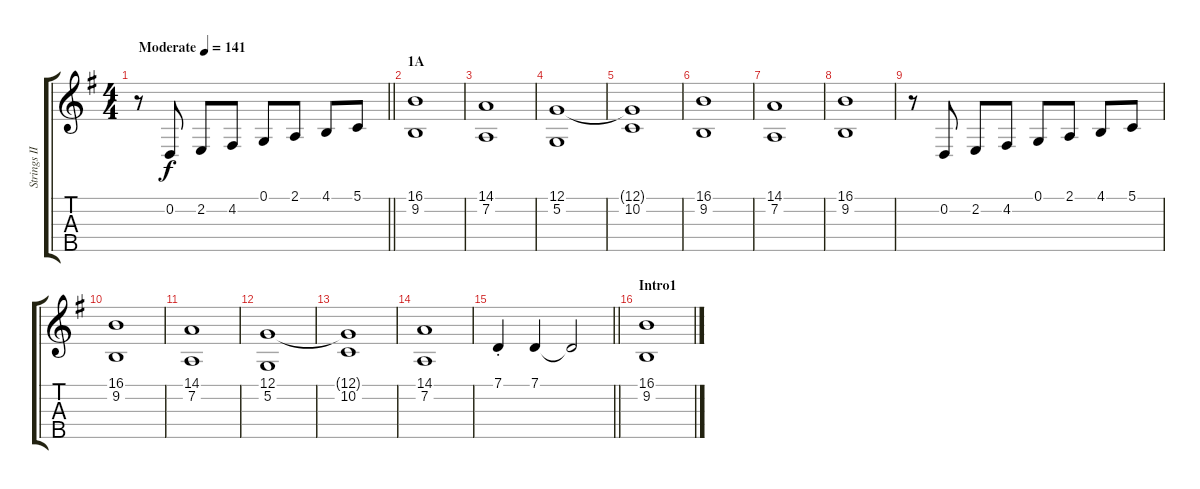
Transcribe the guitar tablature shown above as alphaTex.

\track ("Strings II" "Strings II") {instrument stringensemble1}
\staff {score tabs}
\tuning (G3 D3 A2 E2 B1) {hide}
\ts (4 4)
\tempo (141 "Moderate")
\clef g2
\barLineRight lightlight
\ks g
r.8{dy f instrument stringensemble1} 0.2.8 2.2.8 4.2.8 0.1.8 2.1.8 4.1.8 5.1.8 |
\section ("" "1A")
(16.1 9.2).1 |
(14.1 7.2).1 |
(12.1 5.2).1 |
(12.1{t} 10.2).1 |
(16.1 9.2).1 |
(14.1 7.2).1 |
(16.1 9.2).1 |
r.8 0.2.8 2.2.8 4.2.8 0.1.8 2.1.8 4.1.8 5.1.8 |
(16.1 9.2).1 |
(14.1 7.2).1 |
(12.1 5.2).1 |
(12.1{t} 10.2).1 |
(14.1 7.2).1 |
\barLineRight lightlight
7.1{st}.4 7.1.4 7.1{t}.2 |
\section ("" "Intro1")
(16.1 9.2).1
